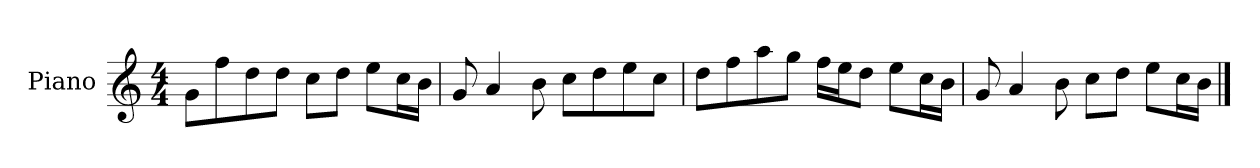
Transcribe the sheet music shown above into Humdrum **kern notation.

**kern
*part1
*staff1
*I"Piano
*I'P-no
*clefG2
*k[]
*M4/4
*MM90
=1
8g\L
8ff\
8dd\
8dd\J
8cc\L
8dd\J
8ee\L
16cc\L
16b\JJ
=2
8g/
4a/
8b\
8cc\L
8dd\
8ee\
8cc\J
=3
8dd\L
8ff\
8aa\
8gg\J
16ff\LL
16ee\J
8dd\J
8ee\L
16cc\L
16b\JJ
=4
8g/
4a/
8b\
8cc\L
8dd\J
8ee\L
16cc\L
16b\JJ
==
*-
